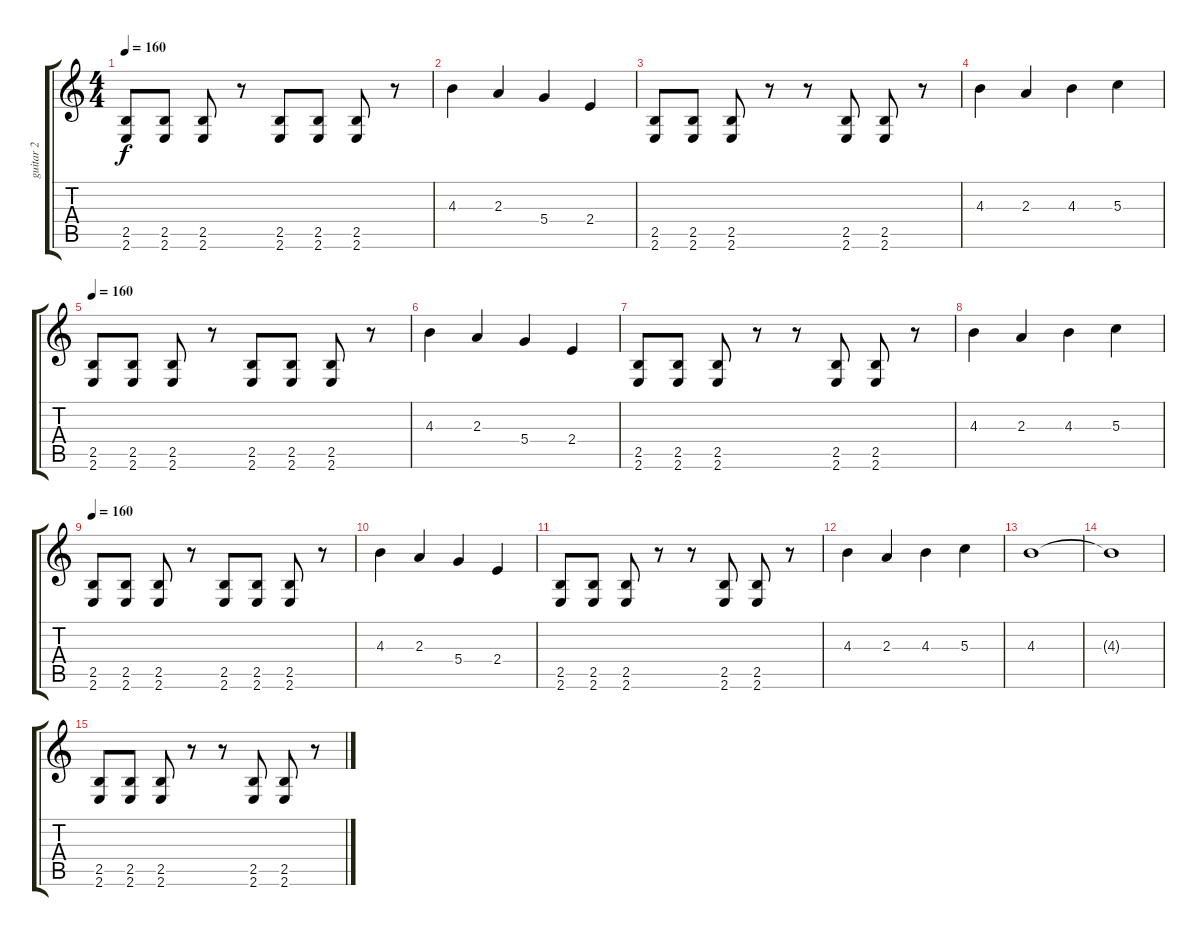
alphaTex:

\track ("guitar 2" "guitar 2") {instrument distortionguitar}
\staff {score tabs}
\tuning (E4 B3 G3 D3 A2 D2) {hide}
\ts (4 4)
\tempo 160
\clef g2
\ks c
(2.5 2.6).8{dy f} (2.5 2.6).8 (2.5 2.6).8 r.8 (2.5 2.6).8 (2.5 2.6).8 (2.5 2.6).8 r.8 |
4.3.4 2.3.4 5.4.4 2.4.4 |
(2.5 2.6).8 (2.5 2.6).8 (2.5 2.6).8 r.8 r.8 (2.5 2.6).8 (2.5 2.6).8 r.8 |
4.3.4 2.3.4 4.3.4 5.3.4 |
\tempo 160
(2.5 2.6).8 (2.5 2.6).8 (2.5 2.6).8 r.8 (2.5 2.6).8 (2.5 2.6).8 (2.5 2.6).8 r.8 |
4.3.4 2.3.4 5.4.4 2.4.4 |
(2.5 2.6).8 (2.5 2.6).8 (2.5 2.6).8 r.8 r.8 (2.5 2.6).8 (2.5 2.6).8 r.8 |
4.3.4 2.3.4 4.3.4 5.3.4 |
\tempo 160
(2.5 2.6).8 (2.5 2.6).8 (2.5 2.6).8 r.8 (2.5 2.6).8 (2.5 2.6).8 (2.5 2.6).8 r.8 |
4.3.4 2.3.4 5.4.4 2.4.4 |
(2.5 2.6).8 (2.5 2.6).8 (2.5 2.6).8 r.8 r.8 (2.5 2.6).8 (2.5 2.6).8 r.8 |
4.3.4 2.3.4 4.3.4 5.3.4 |
4.3.1 |
4.3{t}.1 |
(2.5 2.6).8 (2.5 2.6).8 (2.5 2.6).8 r.8 r.8 (2.5 2.6).8 (2.5 2.6).8 r.8
